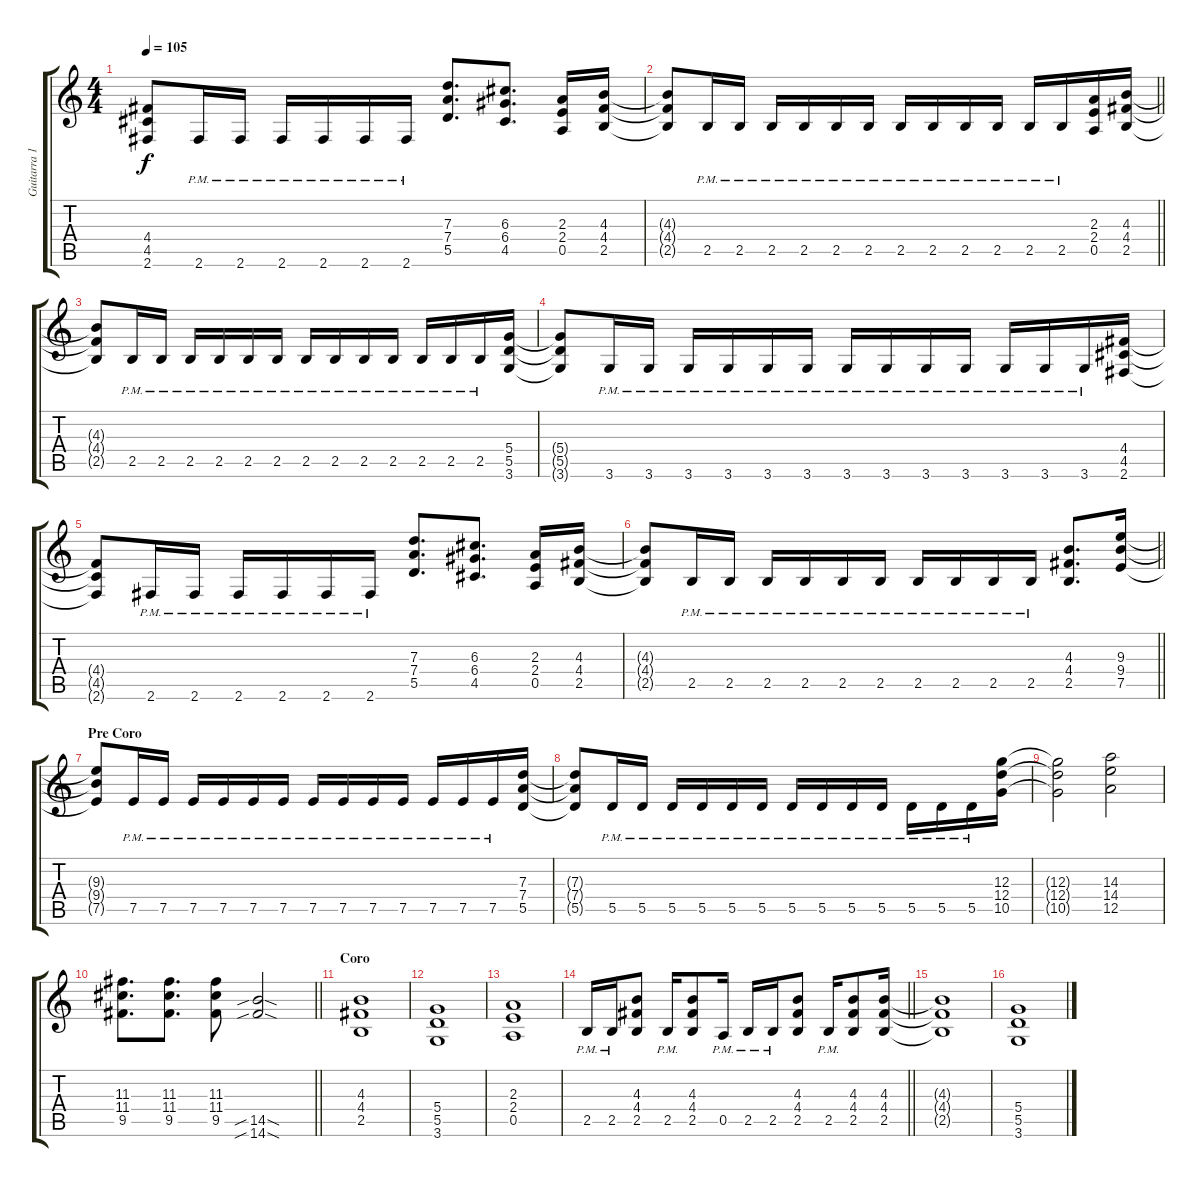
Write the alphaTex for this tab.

\track ("Guitarra 1" "Guitarra 1") {instrument distortionguitar}
\staff {score tabs}
\tuning (E4 B3 G3 D3 A2 E2) {hide}
\ts (4 4)
\tempo 105
\clef g2
\ks c
(4.4{t} 4.5{t} 2.6{t}).8{dy f} 2.6{pm}.16 2.6{pm}.16 2.6{pm}.16 2.6{pm}.16 2.6{pm}.16 2.6{pm}.16 (7.3 7.4 5.5).8{d} (6.3 6.4 4.5).8{d} (2.3 2.4 0.5).16 (4.3 4.4 2.5).16 |
\barLineRight lightlight
(4.3{t} 4.4{t} 2.5{t}).8{beam Up} 2.5{pm}.16{beam Up} 2.5{pm}.16{beam Up} 2.5{pm}.16{beam Up} 2.5{pm}.16{beam Up} 2.5{pm}.16{beam Up} 2.5{pm}.16{beam Up} 2.5{pm}.16{beam Up} 2.5{pm}.16{beam Up} 2.5{pm}.16{beam Up} 2.5{pm}.16{beam Up} 2.5{pm}.16{beam Up} 2.5{pm}.16{beam Up} (2.3 2.4 0.5).16{beam Up} (4.3 4.4 2.5).16 |
(4.3{t} 4.4{t} 2.5{t}).8 2.5{pm}.16 2.5{pm}.16 2.5{pm}.16 2.5{pm}.16 2.5{pm}.16 2.5{pm}.16 2.5{pm}.16 2.5{pm}.16 2.5{pm}.16 2.5{pm}.16 2.5{pm}.16 2.5{pm}.16 2.5{pm}.16 (5.4 5.5 3.6).16 |
(5.4{t} 5.5{t} 3.6{t}).8 3.6{pm}.16 3.6{pm}.16 3.6{pm}.16 3.6{pm}.16 3.6{pm}.16 3.6{pm}.16 3.6{pm}.16 3.6{pm}.16 3.6{pm}.16 3.6{pm}.16 3.6{pm}.16 3.6{pm}.16 3.6{pm}.16 (4.4 4.5 2.6).16 |
(4.4{t} 4.5{t} 2.6{t}).8 2.6{pm}.16 2.6{pm}.16 2.6{pm}.16 2.6{pm}.16 2.6{pm}.16 2.6{pm}.16 (7.3 7.4 5.5).8{d} (6.3 6.4 4.5).8{d} (2.3 2.4 0.5).16 (4.3 4.4 2.5).16 |
\barLineRight lightlight
(4.3{t} 4.4{t} 2.5{t}).8 2.5{pm}.16 2.5{pm}.16 2.5{pm}.16 2.5{pm}.16 2.5{pm}.16 2.5{pm}.16 2.5{pm}.16 2.5{pm}.16 2.5{pm}.16 2.5{pm}.16 (4.3 4.4 2.5).8{d} (9.3 9.4 7.5).16 |
\section ("" "Pre Coro")
(9.3{t} 9.4{t} 7.5{t}).8 7.5{pm}.16 7.5{pm}.16 7.5{pm}.16 7.5{pm}.16 7.5{pm}.16 7.5{pm}.16 7.5{pm}.16 7.5{pm}.16 7.5{pm}.16 7.5{pm}.16 7.5{pm}.16 7.5{pm}.16 7.5{pm}.16 (7.3 7.4 5.5).16 |
(7.3{t} 7.4{t} 5.5{t}).8 5.5{pm}.16 5.5{pm}.16 5.5{pm}.16 5.5{pm}.16 5.5{pm}.16 5.5{pm}.16 5.5{pm}.16 5.5{pm}.16 5.5{pm}.16 5.5{pm}.16 5.5{pm}.16 5.5{pm}.16 5.5{pm}.16 (12.3 12.4 10.5).16 |
(12.3{t} 12.4{t} 10.5{t}).2 (14.3 14.4 12.5).2 |
\barLineRight lightlight
(11.3 11.4 9.5).8{d} (11.3 11.4 9.5).8{d} (11.3 11.4 9.5).8 (14.5{sib sod} 14.6{sib sod}).2 |
\section ("" "Coro")
(4.3 4.4 2.5).1 |
(5.4 5.5 3.6).1 |
(2.3 2.4 0.5).1 |
\barLineRight lightlight
2.5{pm}.16 2.5{pm}.16 (4.3 4.4 2.5).8 2.5{pm}.16 (4.3 4.4 2.5).8 0.5{pm}.16 2.5{pm}.16 2.5{pm}.16 (4.3 4.4 2.5).8 2.5{pm}.16 (4.3 4.4 2.5).8 (4.3 4.4 2.5).16 |
(4.3{t} 4.4{t} 2.5{t}).1 |
(5.4 5.5 3.6).1
